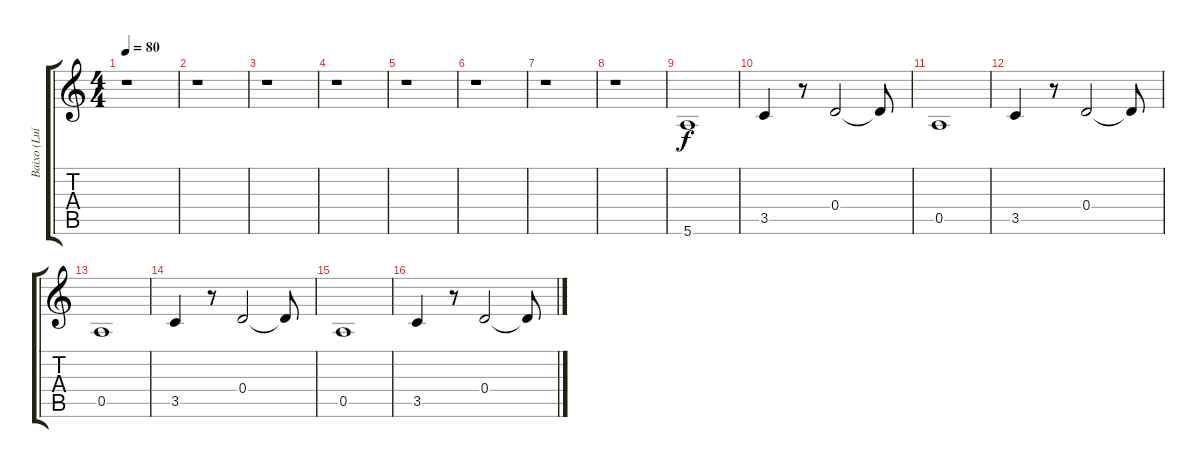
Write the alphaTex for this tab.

\track ("Baixo (Luís Mariutti)" "Baixo (Luí") {instrument fretlessbass}
\staff {score tabs}
\tuning (E4 B3 G3 D3 A2 E2) {hide}
\ts (4 4)
\tempo 80
\clef g2
\ks c
r.1{dy f instrument fretlessbass} |
r.1 |
r.1 |
r.1 |
r.1 |
r.1 |
r.1 |
r.1 |
5.6.1 |
3.5.4 r.8 0.4.2 0.4{t}.8 |
0.5.1 |
3.5.4 r.8 0.4.2 0.4{t}.8 |
0.5.1 |
3.5.4 r.8 0.4.2 0.4{t}.8 |
0.5.1 |
3.5.4 r.8 0.4.2 0.4{t}.8
